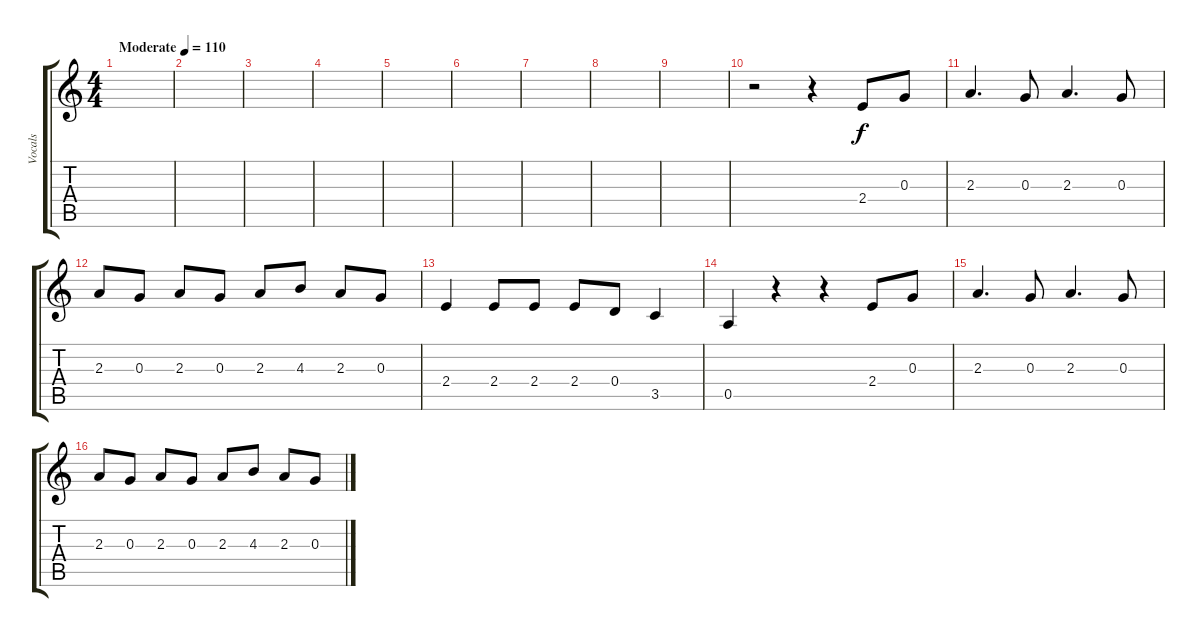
\track ("Vocals" "Vocals") {instrument acousticguitarsteel}
\staff {score tabs}
\tuning (E4 B3 G3 D3 A2 E2) {hide}
\ts (4 4)
\tempo (110 "Moderate")
\clef g2
\ks c
|
|
|
|
|
|
|
|
|
r.2 r.4 2.4.8 0.3.8 |
2.3.4{d} 0.3.8 2.3.4{d} 0.3.8 |
2.3.8 0.3.8 2.3.8 0.3.8 2.3.8 4.3.8 2.3.8 0.3.8 |
2.4.4 2.4.8 2.4.8 2.4.8 0.4.8 3.5.4 |
0.5.4 r.4 r.4 2.4.8 0.3.8 |
2.3.4{d} 0.3.8 2.3.4{d} 0.3.8 |
2.3.8 0.3.8 2.3.8 0.3.8 2.3.8 4.3.8 2.3.8 0.3.8
